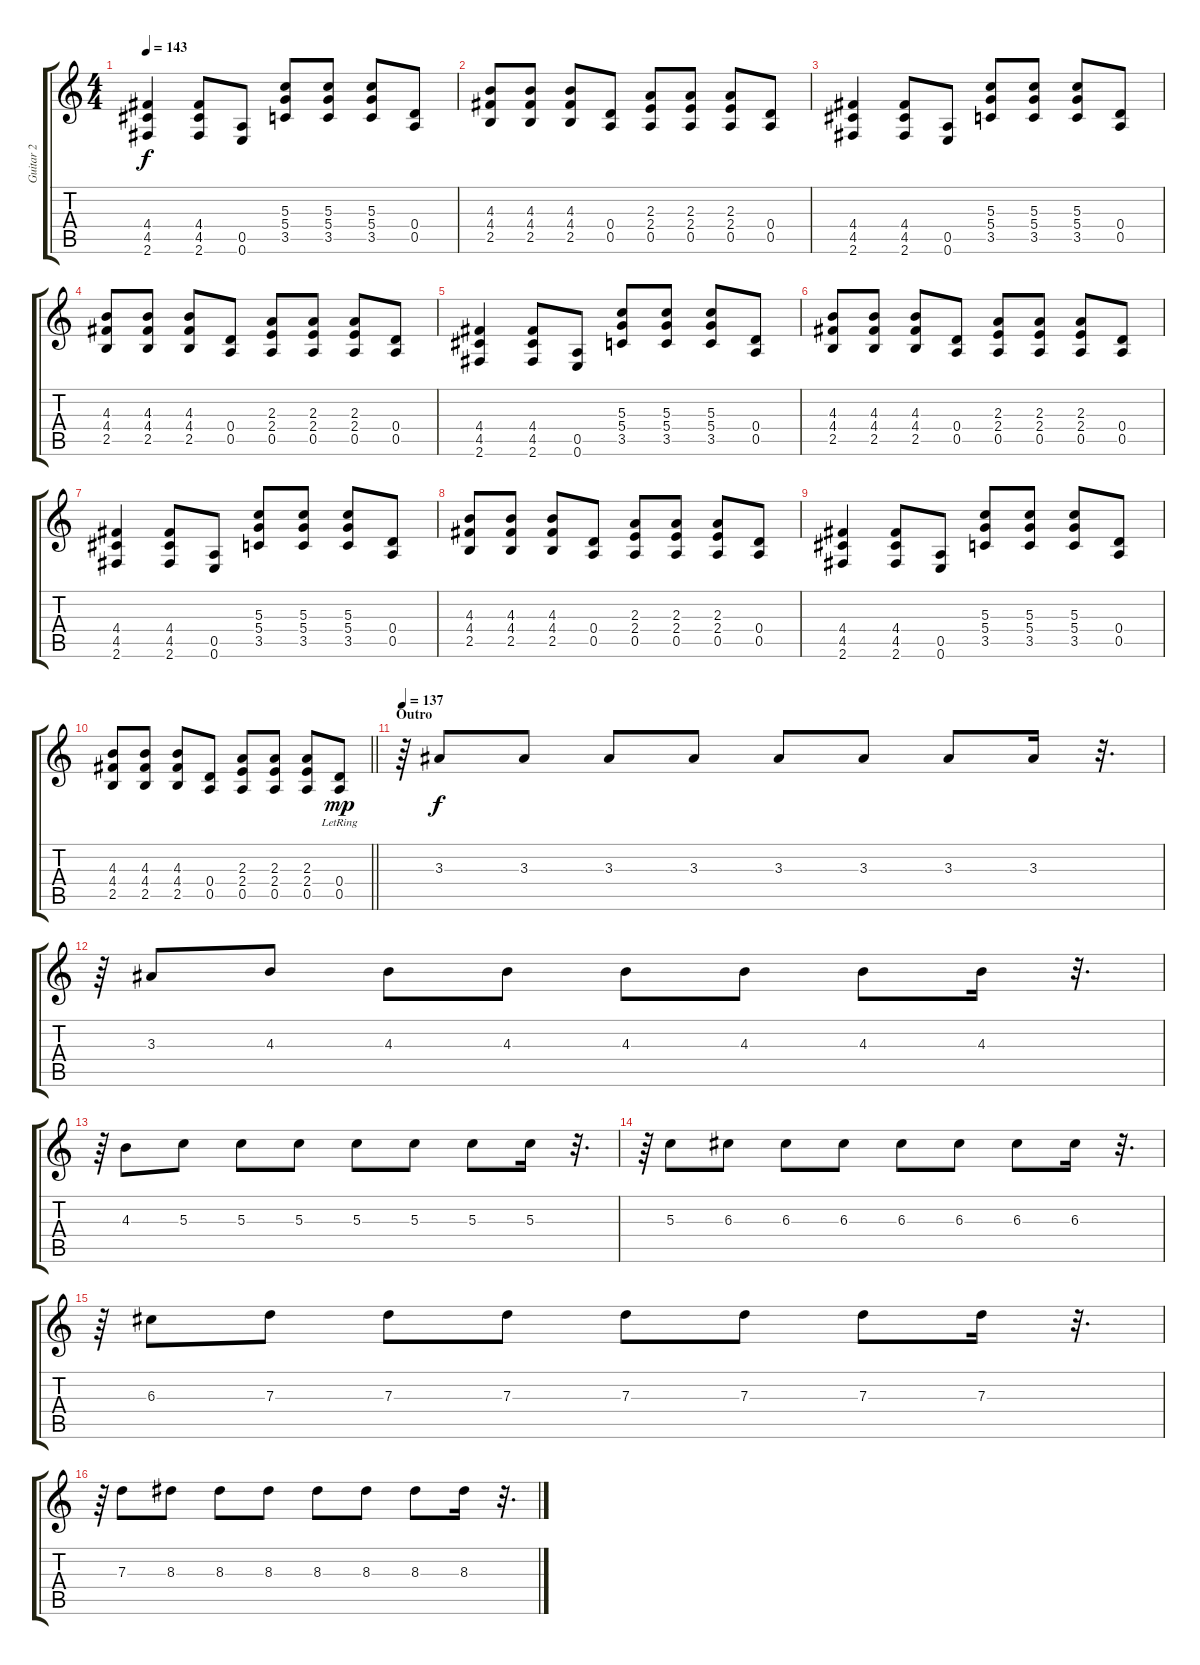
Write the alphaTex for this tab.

\track ("Guitar 2" "Guitar 2") {instrument distortionguitar}
\staff {score tabs}
\tuning (E4 B3 G3 D3 A2 E2) {hide}
\ts (4 4)
\tempo 143
\clef g2
\ks c
(4.4 4.5 2.6).4{dy f} (4.4 4.5 2.6).8 (0.5 0.6).8 (5.3 5.4 3.5).8 (5.3 5.4 3.5).8 (5.3 5.4 3.5).8 (0.4 0.5).8 |
(4.3 4.4 2.5).8 (4.3 4.4 2.5).8 (4.3 4.4 2.5).8 (0.4 0.5).8 (2.3 2.4 0.5).8 (2.3 2.4 0.5).8 (2.3 2.4 0.5).8 (0.4 0.5).8 |
(4.4 4.5 2.6).4 (4.4 4.5 2.6).8 (0.5 0.6).8 (5.3 5.4 3.5).8 (5.3 5.4 3.5).8 (5.3 5.4 3.5).8 (0.4 0.5).8 |
(4.3 4.4 2.5).8 (4.3 4.4 2.5).8 (4.3 4.4 2.5).8 (0.4 0.5).8 (2.3 2.4 0.5).8 (2.3 2.4 0.5).8 (2.3 2.4 0.5).8 (0.4 0.5).8 |
(4.4 4.5 2.6).4 (4.4 4.5 2.6).8 (0.5 0.6).8 (5.3 5.4 3.5).8 (5.3 5.4 3.5).8 (5.3 5.4 3.5).8 (0.4 0.5).8 |
(4.3 4.4 2.5).8 (4.3 4.4 2.5).8 (4.3 4.4 2.5).8 (0.4 0.5).8 (2.3 2.4 0.5).8 (2.3 2.4 0.5).8 (2.3 2.4 0.5).8 (0.4 0.5).8 |
(4.4 4.5 2.6).4 (4.4 4.5 2.6).8 (0.5 0.6).8 (5.3 5.4 3.5).8 (5.3 5.4 3.5).8 (5.3 5.4 3.5).8 (0.4 0.5).8 |
(4.3 4.4 2.5).8 (4.3 4.4 2.5).8 (4.3 4.4 2.5).8 (0.4 0.5).8 (2.3 2.4 0.5).8 (2.3 2.4 0.5).8 (2.3 2.4 0.5).8 (0.4 0.5).8 |
(4.4 4.5 2.6).4 (4.4 4.5 2.6).8 (0.5 0.6).8 (5.3 5.4 3.5).8 (5.3 5.4 3.5).8 (5.3 5.4 3.5).8 (0.4 0.5).8 |
\barLineRight lightlight
(4.3 4.4 2.5).8 (4.3 4.4 2.5).8 (4.3 4.4 2.5).8 (0.4 0.5).8 (2.3 2.4 0.5).8 (2.3 2.4 0.5).8 (2.3 2.4 0.5).8 (0.4{lr} 0.5{lr}).8{dy mp} |
\section ("" "Outro ")
\tempo 137
r.64 3.3.8{dy f balance 8 instrument distortionguitar} 3.3.8 3.3.8 3.3.8 3.3.8 3.3.8 3.3.8 3.3.16 r.32{d} |
r.64 3.3.8{instrument distortionguitar} 4.3.8 4.3.8 4.3.8 4.3.8 4.3.8 4.3.8 4.3.16 r.32{d} |
r.64 4.3.8{instrument distortionguitar} 5.3.8 5.3.8 5.3.8 5.3.8 5.3.8 5.3.8 5.3.16 r.32{d} |
r.64 5.3.8{instrument distortionguitar} 6.3.8 6.3.8 6.3.8 6.3.8 6.3.8 6.3.8 6.3.16 r.32{d} |
r.64 6.3.8{instrument distortionguitar} 7.3.8 7.3.8 7.3.8 7.3.8 7.3.8 7.3.8 7.3.16 r.32{d} |
r.64 7.3.8{instrument distortionguitar} 8.3.8 8.3.8 8.3.8 8.3.8 8.3.8 8.3.8 8.3.16 r.32{d}
